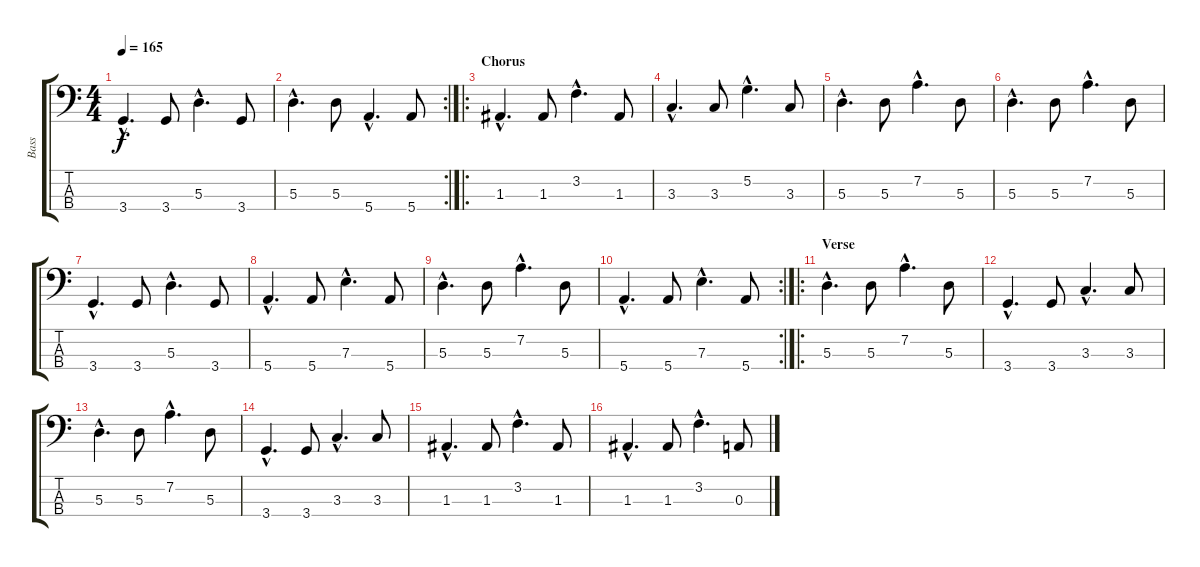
\track ("Bass" "Bass") {instrument electricbassfinger}
\staff {score tabs}
\tuning (G2 D2 A1 E1) {hide}
\ts (4 4)
\tempo 165
\clef f4
\ks c
3.4{hac}.4{d dy f} 3.4.8 5.3{hac}.4{d} 3.4.8 |
\rc 2
5.3{hac}.4{d} 5.3.8 5.4{hac}.4{d} 5.4.8 |
\ro
\section ("" "Chorus")
1.3{hac}.4{d} 1.3.8 3.2{hac}.4{d} 1.3.8 |
3.3{hac}.4{d} 3.3.8 5.2{hac}.4{d} 3.3.8 |
5.3{hac}.4{d} 5.3.8 7.2{hac}.4{d} 5.3.8 |
5.3{hac}.4{d} 5.3.8 7.2{hac}.4{d} 5.3.8 |
3.4{hac}.4{d} 3.4.8 5.3{hac}.4{d} 3.4.8 |
5.4{hac}.4{d} 5.4.8 7.3{hac}.4{d} 5.4.8 |
5.3{hac}.4{d} 5.3.8 7.2{hac}.4{d} 5.3.8 |
\rc 2
5.4{hac}.4{d} 5.4.8 7.3{hac}.4{d} 5.4.8 |
\ro
\section ("" "Verse")
5.3{hac}.4{d} 5.3.8 7.2{hac}.4{d} 5.3.8 |
3.4{hac}.4{d} 3.4.8 3.3{hac}.4{d} 3.3.8 |
5.3{hac}.4{d} 5.3.8 7.2{hac}.4{d} 5.3.8 |
3.4{hac}.4{d} 3.4.8 3.3{hac}.4{d} 3.3.8 |
1.3{hac}.4{d} 1.3.8 3.2{hac}.4{d} 1.3.8 |
1.3{hac}.4{d} 1.3.8 3.2{hac}.4{d} 0.3.8
